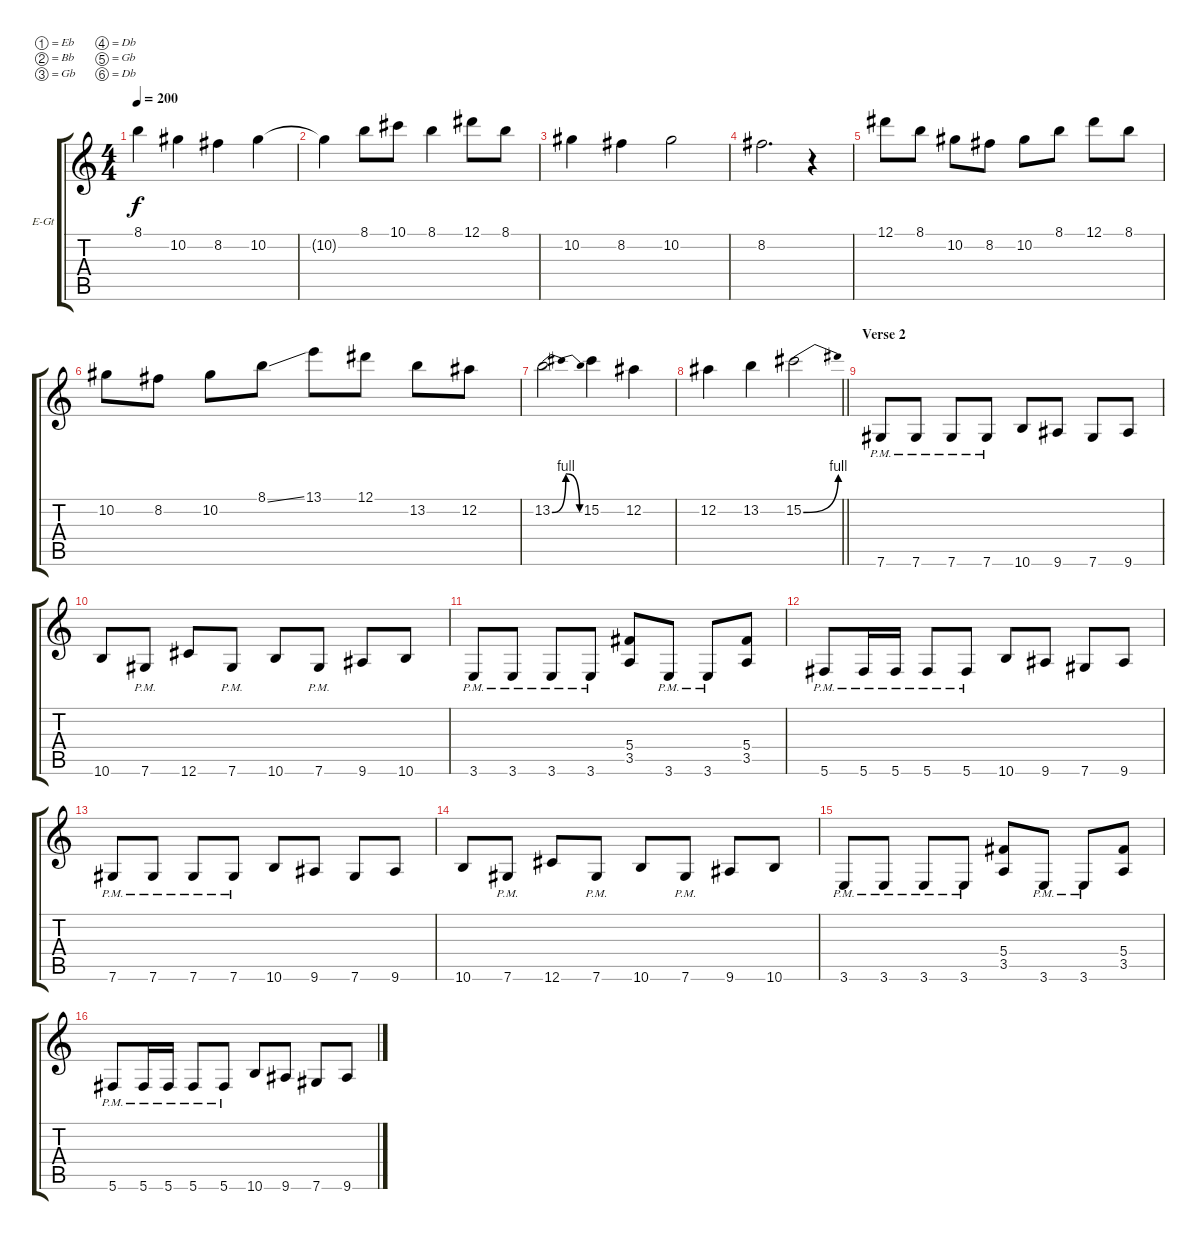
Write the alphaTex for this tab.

\bracketExtendMode groupsimilarinstruments
\firstSystemTrackNameOrientation horizontal
\otherSystemsTrackNameOrientation horizontal
\track ("Jake" "E-Gt") {instrument distortionguitar}
\staff {score tabs}
\tuning (Eb4 Bb3 Gb3 Db3 Gb2 Db2)
\ts (4 4)
\tempo 200
\clef g2
\ks c
8.1.4{dy f} 10.2.4 8.2.4 10.2.4 |
10.2{t}.4 8.1.8 10.1.8 8.1.4 12.1.8 8.1.8 |
10.2.4 8.2.4 10.2.2 |
8.2.2{d} r.4 |
12.1.8 8.1.8 10.2.8 8.2.8 10.2.8 8.1.8 12.1.8 8.1.8 |
10.2.8 8.2.8 10.2.8 8.1{ss}.8 13.1.8 12.1.8 13.2.8 12.2.8 |
13.2{be (bendrelease 0 0 30 4 30 4 60 0)}.2 15.2.4 12.2.4 |
\barLineRight lightlight
12.2.4 13.2.4 15.2{be (bend 0 0 60 4)}.2 |
\section ("" "Verse 2")
7.6{pm}.8 7.6{pm}.8 7.6{pm}.8 7.6{pm}.8 10.6.8 9.6.8 7.6.8 9.6.8 |
10.6.8 7.6{pm}.8 12.6.8 7.6{pm}.8 10.6.8 7.6{pm}.8 9.6.8 10.6.8 |
3.6{pm}.8 3.6{pm}.8 3.6{pm}.8 3.6{pm}.8 (5.4 3.5).8 3.6{pm}.8 3.6{pm}.8 (5.4 3.5).8 |
5.6{pm}.8 5.6{pm}.16 5.6{pm}.16 5.6{pm}.8 5.6{pm}.8 10.6.8 9.6.8 7.6.8 9.6.8 |
7.6{pm}.8 7.6{pm}.8 7.6{pm}.8 7.6{pm}.8 10.6.8 9.6.8 7.6.8 9.6.8 |
10.6.8 7.6{pm}.8 12.6.8 7.6{pm}.8 10.6.8 7.6{pm}.8 9.6.8 10.6.8 |
3.6{pm}.8 3.6{pm}.8 3.6{pm}.8 3.6{pm}.8 (5.4 3.5).8 3.6{pm}.8 3.6{pm}.8 (5.4 3.5).8 |
5.6{pm}.8 5.6{pm}.16 5.6{pm}.16 5.6{pm}.8 5.6{pm}.8 10.6.8 9.6.8 7.6.8 9.6.8
